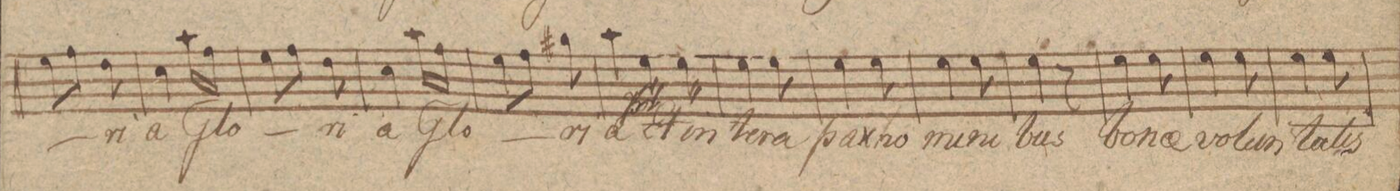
**kern	**text	**dynam
*I"Alto	*	*
*clefC3	*	*
*k[f#c#g#d#]	*	*
*M3/8	*	*
8f#\L	.	.
8g#\J	.	.
8e\	-ri-	.
=14	=14	=14
4d#\	-a	.
16b\LL	Glo-	.
16g#\JJ	.	.
=15	=15	=15
8f#\L	.	.
8g#\J	.	.
8e\	-ri-	.
=16	=16	=16
4d#\	-a	.
16b\LL	Glo-	.
16g#\JJ	.	.
=17	=17	=17
8f#\L	.	.
8g#\J	.	.
8a#\	-ri-	.
=18	=18	=18
4b\	-a	.
16f#\	et	f
16f#\	in	.
=19	=19	=19
4f#\	ter-	.
8f#\	-ra	.
=20	=20	=20
4f#\	pax	.
8f#\	ho-	.
=21	=21	=21
4f#\	-mi-	.
8f#\	-ni-	.
=22	=22	=22
4f#\	-bus	.
8r	.	.
=23	=23	=23
4f#\	bo-	.
8f#\	-nae	.
=24	=24	=24
4f#\	vo-	.
8f#\	-lun-	.
=25	=25	=25
4f#\	-ta-	.
8f#\	-tis	.
=26	=26	=26
*-	*-	*-
